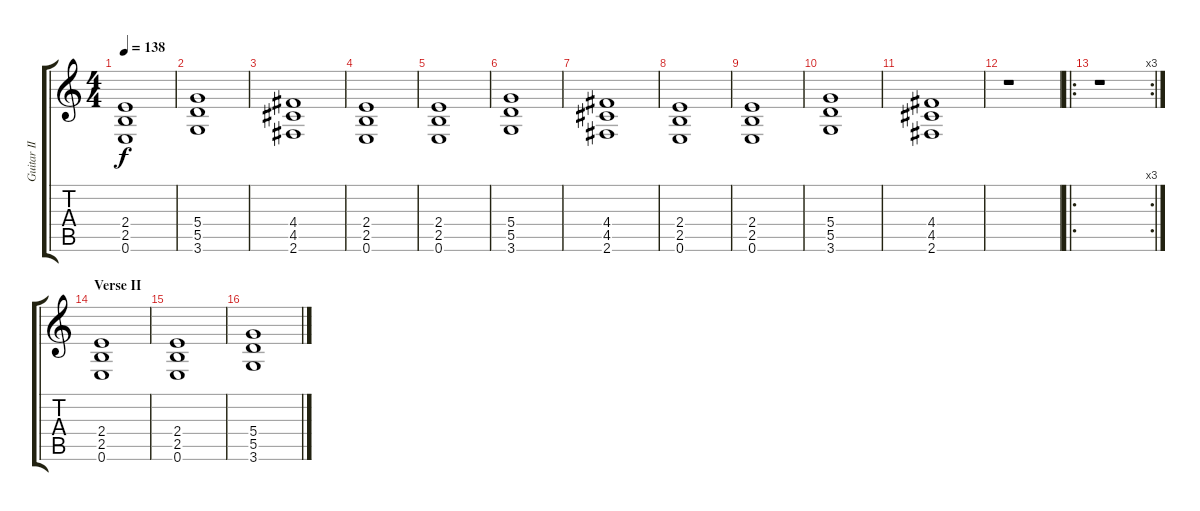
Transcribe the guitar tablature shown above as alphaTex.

\track ("Guitar II" "Guitar II") {instrument distortionguitar}
\staff {score tabs}
\tuning (E4 B3 G3 D3 A2 E2) {hide}
\ts (4 4)
\tempo 138
\clef g2
\ks c
(2.4 2.5 0.6).1{dy f} |
(5.4 5.5 3.6).1 |
(4.4 4.5 2.6).1 |
(2.4 2.5 0.6).1 |
(2.4 2.5 0.6).1 |
(5.4 5.5 3.6).1 |
(4.4 4.5 2.6).1 |
(2.4 2.5 0.6).1 |
(2.4 2.5 0.6).1 |
(5.4 5.5 3.6).1 |
(4.4 4.5 2.6).1 |
r.1 |
\ro
\rc 3
r.1 |
\section ("" "Verse II")
(2.4 2.5 0.6).1 |
(2.4 2.5 0.6).1 |
(5.4 5.5 3.6).1
